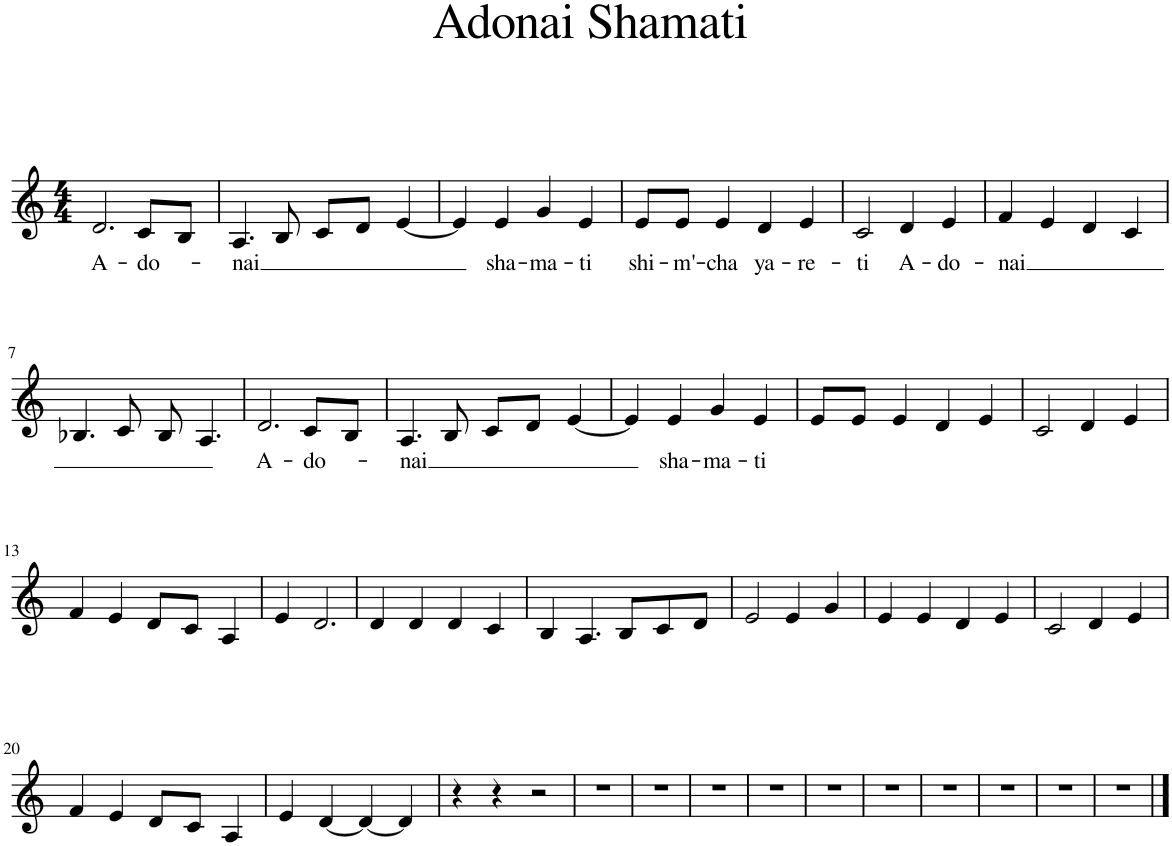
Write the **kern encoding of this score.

**kern	**text
*part1	*part1
*staff1	*staff1
*I"Bb Trumpet	*
*I'Bb Tpt.	*
*clefG2	*
*Trd1c2	*
*k[]	*
*M4/4	*
=1	=1
!	!LO:LY:b
2.d/	A-
!	!LO:LY:b
8c/L	-do-
8B/J	.
=2	=2
!	!LO:LY:b
4.A/	-nai
8B/	.
8c/L	.
8d/J	.
[4e/	.
=3	=3
4e/]	.
!	!LO:LY:b
4e/	sha-
!	!LO:LY:b
4g/	-ma-
!	!LO:LY:b
4e/	-ti
=4	=4
!	!LO:LY:b
8e/L	shi-
!	!LO:LY:b
8e/J	-m'-
!	!LO:LY:b
4e/	-cha
!	!LO:LY:b
4d/	ya-
!	!LO:LY:b
4e/	-re-
=5	=5
!	!LO:LY:b
2c/	-ti
!	!LO:LY:b
4d/	A-
!	!LO:LY:b
4e/	-do-
=6	=6
!	!LO:LY:b
4f/	-nai
4e/	.
4d/	.
4c/	.
!!LO:LB:g=z
=7	=7
4.B-X/	.
8c/	.
8B-/	.
4.A/	.
=8	=8
!	!LO:LY:b
2.d/	A-
!	!LO:LY:b
8c/L	-do-
8B/J	.
=9	=9
!	!LO:LY:b
4.A/	-nai
8B/	.
8c/L	.
8d/J	.
[4e/	.
=10	=10
4e/]	.
!	!LO:LY:b
4e/	sha-
!	!LO:LY:b
4g/	-ma-
!	!LO:LY:b
4e/	-ti
=11	=11
8e/L	.
8e/J	.
4e/	.
4d/	.
4e/	.
=12	=12
2c/	.
4d/	.
4e/	.
!!LO:LB:g=z
=13	=13
4f/	.
4e/	.
8d/L	.
8c/J	.
4A/	.
=14	=14
4e/	.
2.d/	.
=15	=15
4d/	.
4d/	.
4d/	.
4c/	.
=16	=16
4B/	.
4.A/	.
8B/L	.
8c/	.
8d/J	.
=17	=17
2e/	.
4e/	.
4g/	.
=18	=18
4e/	.
4e/	.
4d/	.
4e/	.
=19	=19
2c/	.
4d/	.
4e/	.
!!LO:LB:g=z
=20	=20
4f/	.
4e/	.
8d/L	.
8c/J	.
4A/	.
=21	=21
4e/	.
[4d/	.
4d/_	.
4d/]	.
=22	=22
4r	.
4r	.
2r	.
=23	=23
1r	.
=24	=24
1r	.
=25	=25
1r	.
=26	=26
1r	.
=27	=27
1r	.
=28	=28
1r	.
=29	=29
1r	.
=30	=30
1r	.
=31	=31
1r	.
=32	=32
1r	.
==	==
*-	*-
